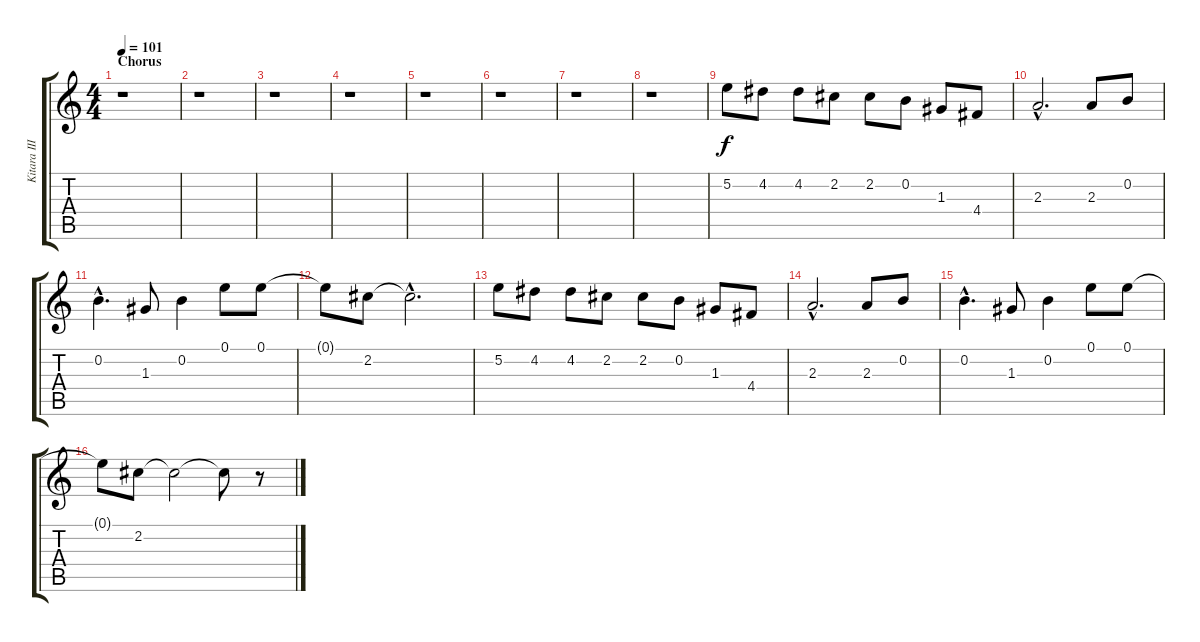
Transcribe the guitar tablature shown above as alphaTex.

\track ("Kitara III" "Kitara III") {instrument distortionguitar}
\staff {score tabs}
\tuning (E4 B3 G3 D3 A2 E2) {hide}
\ts (4 4)
\section ("" "Chorus")
\tempo 101
\clef g2
\ks c
r.1{dy f} |
r.1 |
r.1 |
r.1 |
r.1 |
r.1 |
r.1 |
r.1 |
5.2.8 4.2.8 4.2.8 2.2.8 2.2.8 0.2.8 1.3.8 4.4.8 |
2.3{hac}.2{d} 2.3.8 0.2.8 |
0.2{hac}.4{d} 1.3.8 0.2.4 0.1.8 0.1.8 |
0.1{t}.8 2.2.8 2.2{hac t}.2{d} |
5.2.8 4.2.8 4.2.8 2.2.8 2.2.8 0.2.8 1.3.8 4.4.8 |
2.3{hac}.2{d} 2.3.8 0.2.8 |
0.2{hac}.4{d} 1.3.8 0.2.4 0.1.8 0.1.8 |
0.1{t}.8 2.2.8 2.2{t}.2 2.2{t}.8 r.8
